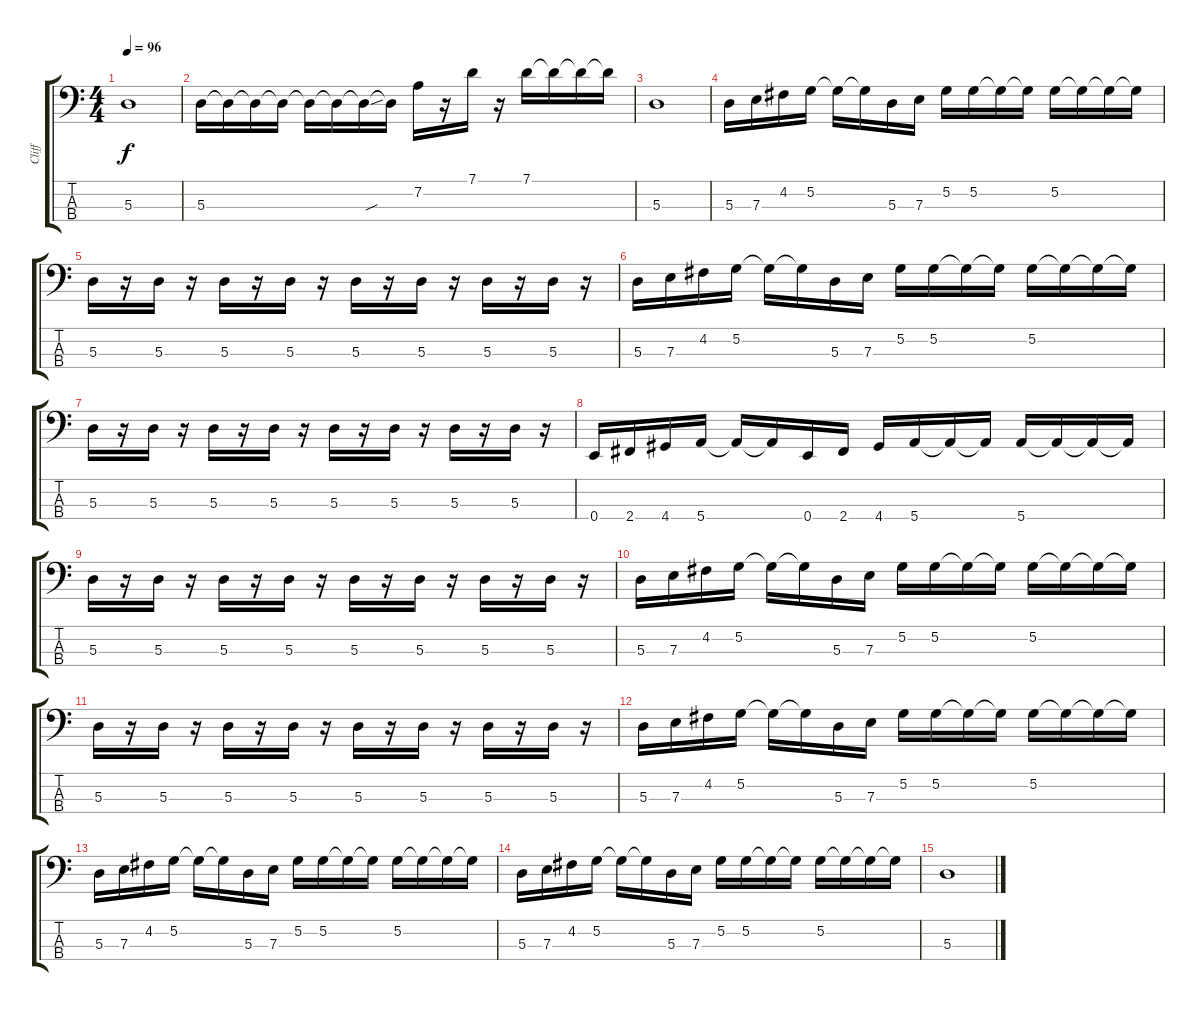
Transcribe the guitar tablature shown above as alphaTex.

\track ("Cliff" "Cliff") {instrument electricbassfinger}
\staff {score tabs}
\tuning (G2 D2 A1 E1) {hide}
\ts (4 4)
\tempo 96
\clef f4
\ks c
5.3.1{dy f} |
5.3.16 5.3{t}.16 5.3{t}.16 5.3{t}.16 5.3{t}.16 5.3{t}.16 5.3{sou t}.16 5.3{t}.16 7.2.16 r.16 7.1.16 r.16 7.1.16 7.1{t}.16 7.1{t}.16 7.1{t}.16 |
5.3.1 |
5.3.16 7.3.16 4.2.16 5.2.16 5.2{t}.16 5.2{t}.16 5.3.16 7.3.16 5.2.16 5.2.16 5.2{t}.16 5.2{t}.16 5.2.16 5.2{t}.16 5.2{t}.16 5.2{t}.16 |
5.3.16 r.16 5.3.16 r.16 5.3.16 r.16 5.3.16 r.16 5.3.16 r.16 5.3.16 r.16 5.3.16 r.16 5.3.16 r.16 |
5.3.16 7.3.16 4.2.16 5.2.16 5.2{t}.16 5.2{t}.16 5.3.16 7.3.16 5.2.16 5.2.16 5.2{t}.16 5.2{t}.16 5.2.16 5.2{t}.16 5.2{t}.16 5.2{t}.16 |
5.3.16 r.16 5.3.16 r.16 5.3.16 r.16 5.3.16 r.16 5.3.16 r.16 5.3.16 r.16 5.3.16 r.16 5.3.16 r.16 |
0.4.16 2.4.16 4.4.16 5.4.16 5.4{t}.16 5.4{t}.16 0.4.16 2.4.16 4.4.16 5.4.16 5.4{t}.16 5.4{t}.16 5.4.16 5.4{t}.16 5.4{t}.16 5.4{t}.16 |
5.3.16 r.16 5.3.16 r.16 5.3.16 r.16 5.3.16 r.16 5.3.16 r.16 5.3.16 r.16 5.3.16 r.16 5.3.16 r.16 |
5.3.16 7.3.16 4.2.16 5.2.16 5.2{t}.16 5.2{t}.16 5.3.16 7.3.16 5.2.16 5.2.16 5.2{t}.16 5.2{t}.16 5.2.16 5.2{t}.16 5.2{t}.16 5.2{t}.16 |
5.3.16 r.16 5.3.16 r.16 5.3.16 r.16 5.3.16 r.16 5.3.16 r.16 5.3.16 r.16 5.3.16 r.16 5.3.16 r.16 |
5.3.16 7.3.16 4.2.16 5.2.16 5.2{t}.16 5.2{t}.16 5.3.16 7.3.16 5.2.16 5.2.16 5.2{t}.16 5.2{t}.16 5.2.16 5.2{t}.16 5.2{t}.16 5.2{t}.16 |
5.3.16 7.3.16 4.2.16 5.2.16 5.2{t}.16 5.2{t}.16 5.3.16 7.3.16 5.2.16 5.2.16 5.2{t}.16 5.2{t}.16 5.2.16 5.2{t}.16 5.2{t}.16 5.2{t}.16 |
5.3.16 7.3.16 4.2.16 5.2.16 5.2{t}.16 5.2{t}.16 5.3.16 7.3.16 5.2.16 5.2.16 5.2{t}.16 5.2{t}.16 5.2.16 5.2{t}.16 5.2{t}.16 5.2{t}.16 |
5.3.1
